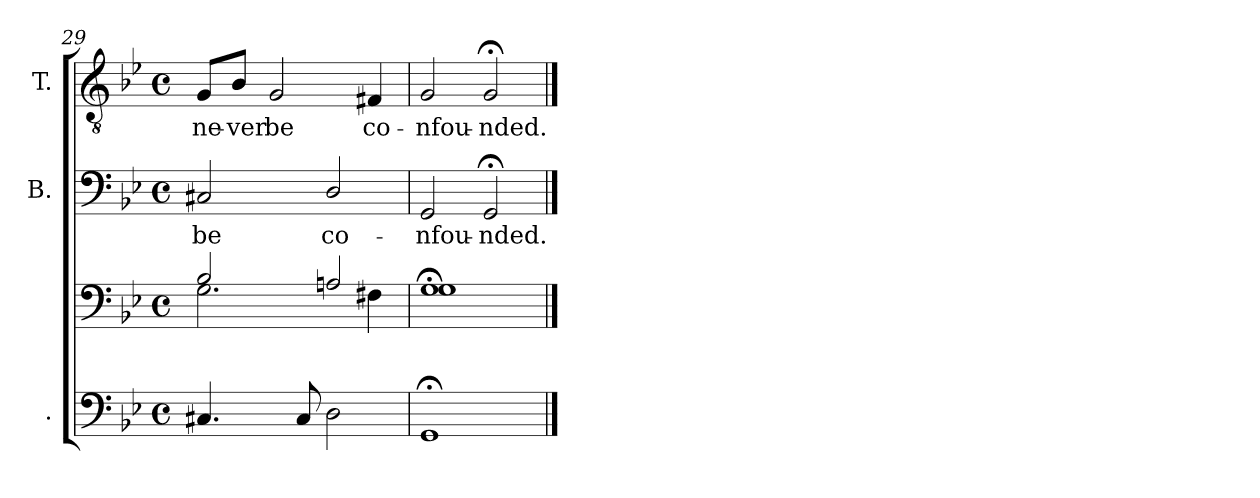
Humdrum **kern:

**kern	**kern	**kern	**text	**kern	**text
*part3	*part3	*part2	*part2	*part1	*part1
*staff4	*staff3	*staff2	*staff2	*staff1	*staff1
*I".	*	*I"B.	*	*I"T.	*
*	*	*I'B.	*	*I'T.	*
*clefF4	*clefF4	*clefF4	*	*clefGv2	*
*	*	*	*	*ITrd7c12	*
*k[b-e-]	*k[b-e-]	*k[b-e-]	*	*k[b-e-]	*
*B-:	*B-:	*B-:	*	*B-:	*
*M4/4	*M4/4	*M4/4	*	*M4/4	*
*met(c)	*met(c)	*met(c)	*	*met(c)	*
=29	=29	=29	=29	=29	=29
*	*^	*	*	*	*
!	!	!	!	!LO:LY:b:color=#000000	!	!
!	!	!	!	!	!	!LO:LY:b:color=#000000
4.C#Xi/	2B-i/	2.Gi\	2C#Xi/	be	8GGi/L	ne-
!	!	!	!	!	!	!LO:LY:b:color=#000000
.	.	.	.	.	8BB-i/J	-ver
!	!	!	!	!	!	!LO:LY:b:color=#000000
.	.	.	.	.	2GGi/	be
8C#i/	.	.	.	.	.	.
!	!	!	!	!LO:LY:b:color=#000000	!	!
2Di\	2Ani/	.	2Di/	co-	.	.
!	!	!	!	!	!	!LO:LY:b:color=#000000
.	.	4F#Xi\	.	.	4FF#Xi/	co-
=30	=30	=30	=30	=30	=30	=30
!	!	!	!	!LO:LY:b:color=#000000	!	!
!	!	!	!	!	!	!LO:LY:b:color=#000000
1GG;i	1G;i	1Gi	2GGi/	-nfou-	2GGi/	-nfou-
!	!	!	!	!LO:LY:b:color=#000000	!	!
!	!	!	!	!	!	!LO:LY:b:color=#000000
.	.	.	2GG;i/	-nded.	2GG;i/	-nded.
*	*v	*v	*	*	*	*
==	==	==	==	==	==
*-	*-	*-	*-	*-	*-
